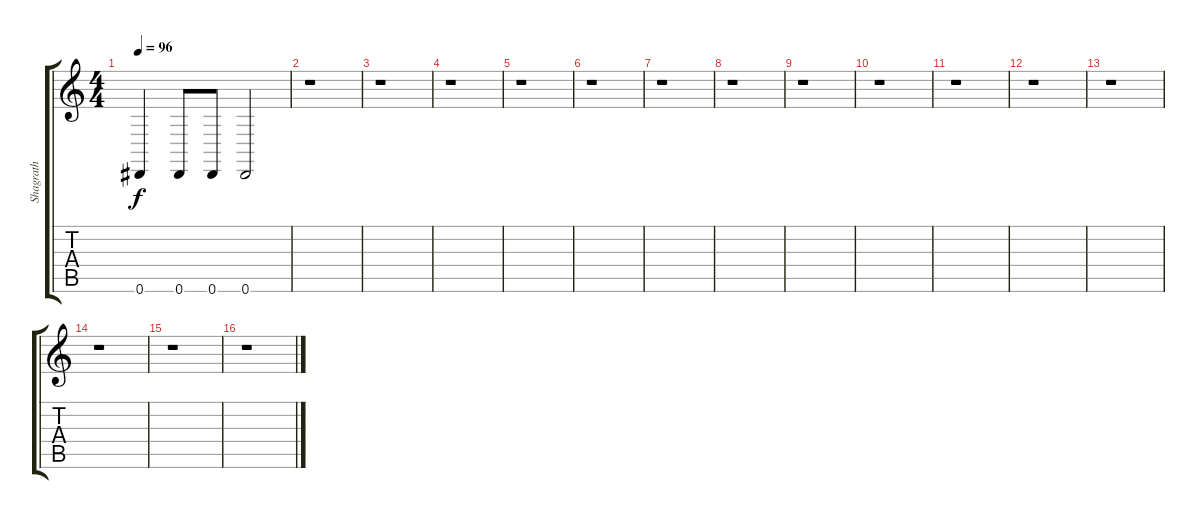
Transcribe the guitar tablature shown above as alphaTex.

\track ("Shagrath" "Shagrath") {solo instrument tuba}
\staff {score tabs}
\tuning (Eb4 Bb3 Gb3 Db3 Ab2 Eb2) {hide}
\ts (4 4)
\tempo 96
\clef g2
\ks c
0.6.4{dy f} 0.6.8 0.6.8 0.6.2 |
r.1 |
r.1 |
r.1 |
r.1 |
r.1 |
r.1 |
r.1 |
r.1 |
r.1 |
r.1 |
r.1 |
r.1 |
r.1 |
r.1 |
r.1
